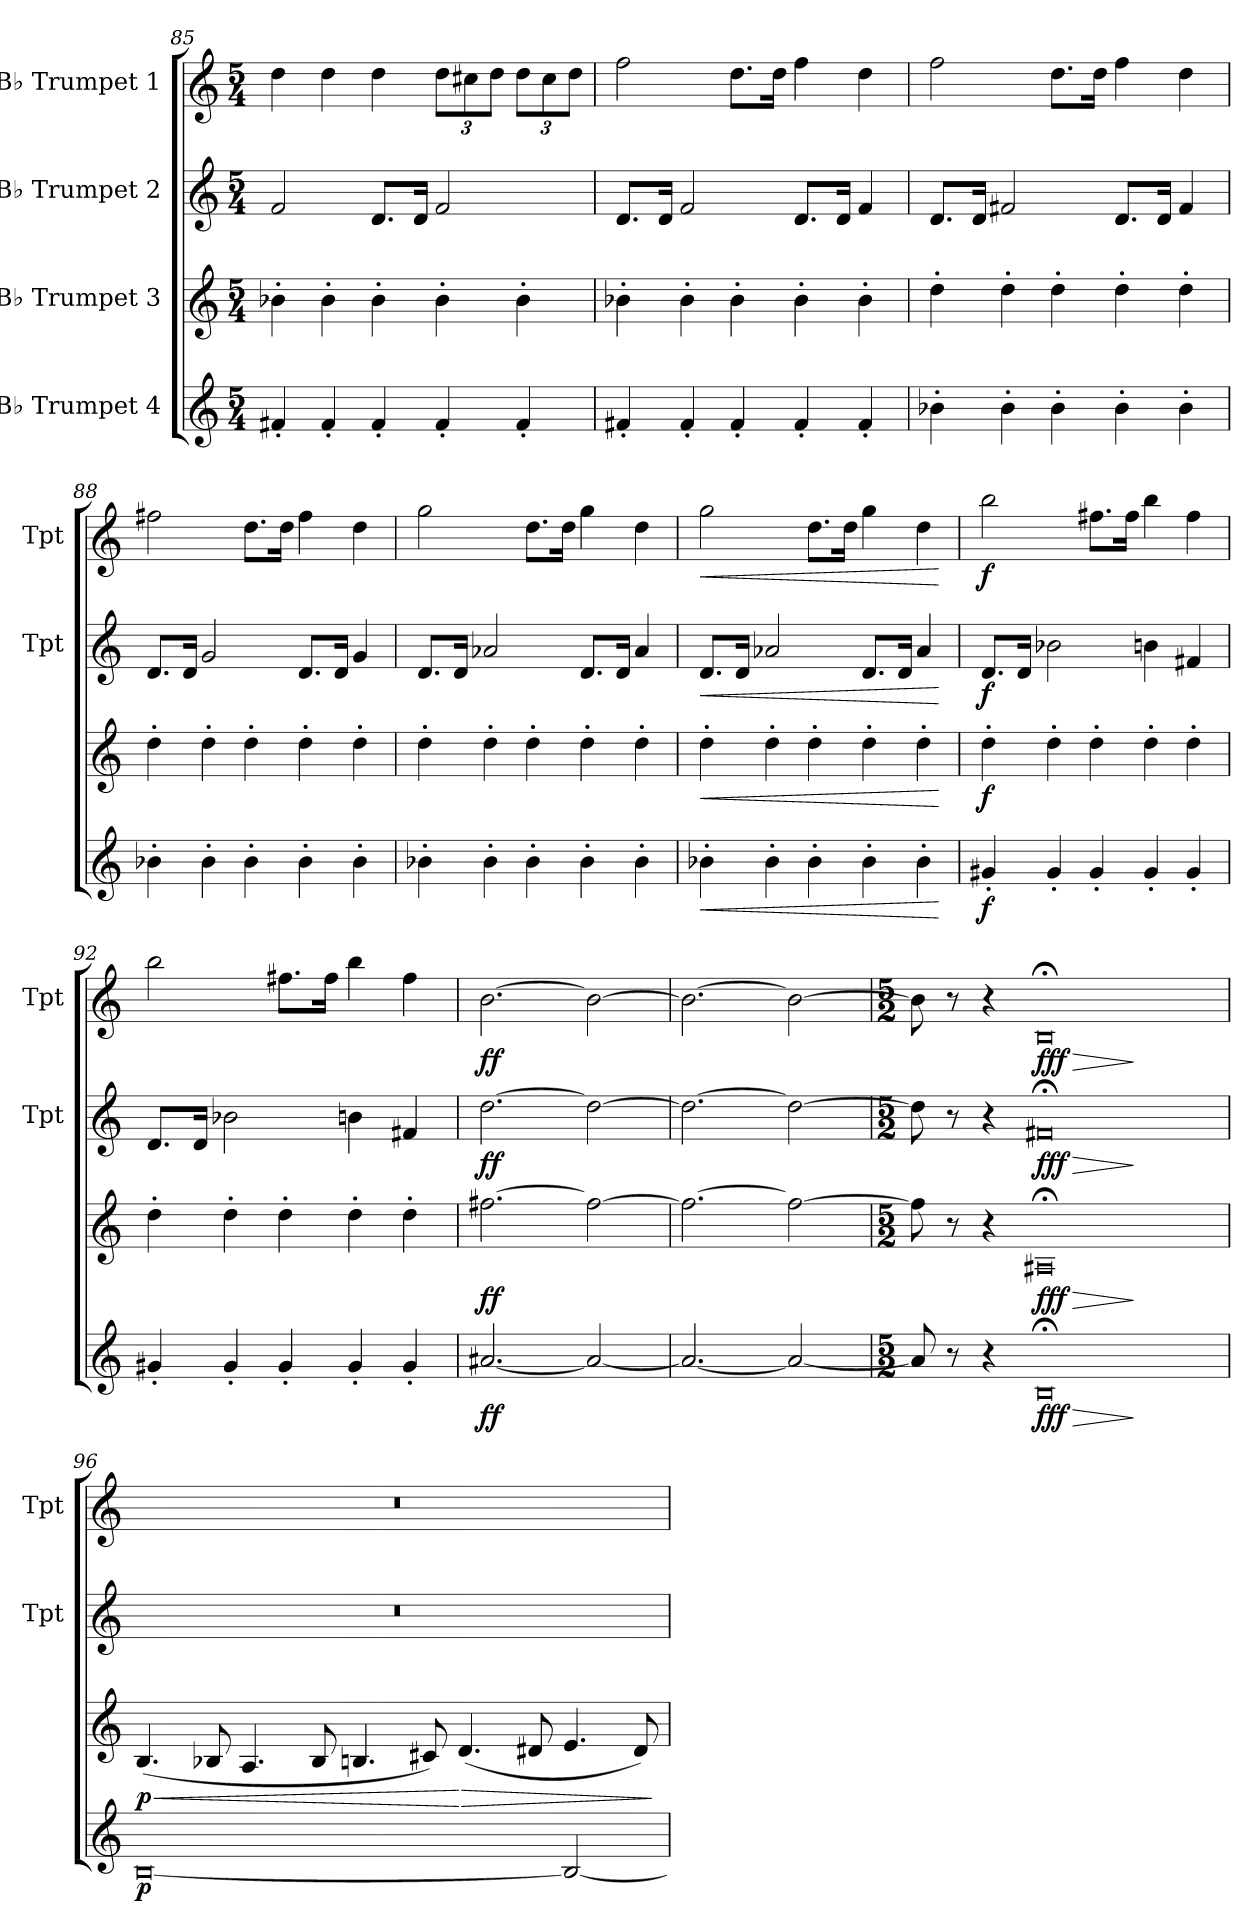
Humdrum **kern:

**kern	**dynam	**kern	**dynam	**kern	**dynam	**kern	**dynam
*part4	*part4	*part3	*part3	*part2	*part2	*part1	*part1
*staff4	*staff4	*staff3	*staff3	*staff2	*staff2	*staff1	*staff1
*I"B♭ Trumpet 4	*	*I"B♭ Trumpet 3	*	*I"B♭ Trumpet 2	*	*I"B♭ Trumpet 1	*
*	*	*	*	*I'Tpt	*	*I'Tpt	*
!!LO:PB:g=z
*clefG2	*	*clefG2	*	*clefG2	*	*clefG2	*
*ITrd1c2	*	*ITrd1c2	*	*ITrd1c2	*	*ITrd1c2	*
*k[b-e-]	*	*k[b-e-]	*	*k[b-e-]	*	*k[b-e-]	*
*M5/4	*	*M5/4	*	*M5/4	*	*M5/4	*
=85	=85	=85	=85	=85	=85	=85	=85
4en'/	.	4a-X'\	.	2e-/	.	4cc\	.
4e'/	.	4a-'\	.	.	.	4cc\	.
4e'/	.	4a-'\	.	8.c/L	.	4cc\	.
.	.	.	.	16c/Jk	.	.	.
*	*	*	*	*	*	*Xbrackettup	*
4e'/	.	4a-'\	.	2e-/	.	12cc\L	.
.	.	.	.	.	.	12bn\	.
.	.	.	.	.	.	12cc\J	.
4e'/	.	4a-'\	.	.	.	12cc\L	.
.	.	.	.	.	.	12b\	.
.	.	.	.	.	.	12cc\J	.
=86	=86	=86	=86	=86	=86	=86	=86
4en'/	.	4a-X'\	.	8.c/L	.	2ee-\	.
.	.	.	.	16c/Jk	.	.	.
4e'/	.	4a-'\	.	2e-/	.	.	.
4e'/	.	4a-'\	.	.	.	8.cc\L	.
.	.	.	.	.	.	16cc\Jk	.
4e'/	.	4a-'\	.	8.c/L	.	4ee-\	.
.	.	.	.	16c/Jk	.	.	.
4e'/	.	4a-'\	.	4e-/	.	4cc\	.
=87	=87	=87	=87	=87	=87	=87	=87
4a-X'\	.	4cc'\	.	8.c/L	.	2ee-\	.
.	.	.	.	16c/Jk	.	.	.
4a-'\	.	4cc'\	.	2en/	.	.	.
4a-'\	.	4cc'\	.	.	.	8.cc\L	.
.	.	.	.	.	.	16cc\Jk	.
4a-'\	.	4cc'\	.	8.c/L	.	4ee-\	.
.	.	.	.	16c/Jk	.	.	.
4a-'\	.	4cc'\	.	4e/	.	4cc\	.
=88	=88	=88	=88	=88	=88	=88	=88
4a-X'\	.	4cc'\	.	8.c/L	.	2een\	.
.	.	.	.	16c/Jk	.	.	.
4a-'\	.	4cc'\	.	2f/	.	.	.
4a-'\	.	4cc'\	.	.	.	8.cc\L	.
.	.	.	.	.	.	16cc\Jk	.
4a-'\	.	4cc'\	.	8.c/L	.	4ee\	.
.	.	.	.	16c/Jk	.	.	.
4a-'\	.	4cc'\	.	4f/	.	4cc\	.
!!LO:LB:g=z
=89	=89	=89	=89	=89	=89	=89	=89
4a-X'\	.	4cc'\	.	8.c/L	.	2ff\	.
.	.	.	.	16c/Jk	.	.	.
4a-'\	.	4cc'\	.	2g-X/	.	.	.
4a-'\	.	4cc'\	.	.	.	8.cc\L	.
.	.	.	.	.	.	16cc\Jk	.
4a-'\	.	4cc'\	.	8.c/L	.	4ff\	.
.	.	.	.	16c/Jk	.	.	.
4a-'\	.	4cc'\	.	4g-/	.	4cc\	.
=90	=90	=90	=90	=90	=90	=90	=90
!	!LO:HP:b	!	!LO:HP:b	!	!LO:HP:b	!	!LO:HP:b
4a-X'\	<	4cc'\	<	8.c/L	<	2ff\	<
.	.	.	.	16c/Jk	.	.	.
4a-'\	.	4cc'\	.	2g-X/	.	.	.
4a-'\	.	4cc'\	.	.	.	8.cc\L	.
.	.	.	.	.	.	16cc\Jk	.
4a-'\	.	4cc'\	.	8.c/L	.	4ff\	.
.	.	.	.	16c/Jk	.	.	.
4a-'\	.	4cc'\	.	4g-/	.	4cc\	.
.	[	.	[	.	[	.	[
=91	=91	=91	=91	=91	=91	=91	=91
!	!LO:DY:b	!	!LO:DY:b	!	!LO:DY:b	!	!LO:DY:b
4f#X'/	f	4cc'\	f	8.c/L	f	2aa\	f
.	.	.	.	16c/Jk	.	.	.
4f#'/	.	4cc'\	.	2a-X\	.	.	.
4f#'/	.	4cc'\	.	.	.	8.een\L	.
.	.	.	.	.	.	16ee\Jk	.
4f#'/	.	4cc'\	.	4an\	.	4aa\	.
4f#'/	.	4cc'\	.	4en/	.	4ee\	.
=92	=92	=92	=92	=92	=92	=92	=92
4f#X'/	.	4cc'\	.	8.c/L	.	2aa\	.
.	.	.	.	16c/Jk	.	.	.
4f#'/	.	4cc'\	.	2a-X\	.	.	.
4f#'/	.	4cc'\	.	.	.	8.een\L	.
.	.	.	.	.	.	16ee\Jk	.
4f#'/	.	4cc'\	.	4an\	.	4aa\	.
4f#'/	.	4cc'\	.	4en/	.	4ee\	.
=93	=93	=93	=93	=93	=93	=93	=93
!	!LO:DY:b	!	!LO:DY:b	!	!LO:DY:b	!	!LO:DY:b
[2.g#X/	ff	[2.een\	ff	[2.cc\	ff	[2.a\	ff
2g#/_	.	2ee\_	.	2cc\_	.	2a\_	.
!!LO:LB:g=z
=94	=94	=94	=94	=94	=94	=94	=94
2.g#/_	.	2.ee\_	.	2.cc\_	.	2.a\_	.
2g#/_	.	2ee\_	.	2cc\_	.	2a\_	.
=95	=95	=95	=95	=95	=95	=95	=95
*M5/2	*	*M5/2	*	*M5/2	*	*M5/2	*
8g#/]	.	8ee\]	.	8cc\]	.	8a\]	.
8r	.	8r	.	8r	.	8r	.
4r	.	4r	.	4r	.	4r	.
!	!LO:HP:b	!	!LO:HP:b	!	!LO:HP:b	!	!LO:HP:b
!	!LO:DY:n=1:b	!	!LO:DY:n=1:b	!	!LO:DY:n=1:b	!	!LO:DY:n=1:b
0A;<	> fff	0G#X;<	> fff	0en;<	> fff	0A;<	> fff
.	]	.	]	.	]	.	]
=96	=96	=96	=96	=96	=96	=96	=96
!!LO:REH:place=s1:a:B:fs=14:t=96
*	*	*	*	*	*	*MM120	*
!	!LO:DY:b	!	!LO:HP:b	!	!	!	!
!	!	!	!LO:DY:n=1:b	!	!	!	!
[0A	p	(4.A/	< p	2%5r	.	2%5r	.
.	.	8A-X/	.	.	.	.	.
.	.	4.G/	.	.	.	.	.
.	.	8A-/	.	.	.	.	.
.	.	4.An/	.	.	.	.	.
.	.	8Bn/)	.	.	.	.	.
!	!	!	!LO:HP:n=1:b	!	!	!	!
.	.	(4.c/	[ >	.	.	.	.
.	.	8c#X/	.	.	.	.	.
2A/_	.	4.d/	.	.	.	.	.
.	.	8c#/)	.	.	.	.	.
.	.	.	]	.	.	.	.
=	=	=	=	=	=	=	=
*-	*-	*-	*-	*-	*-	*-	*-
